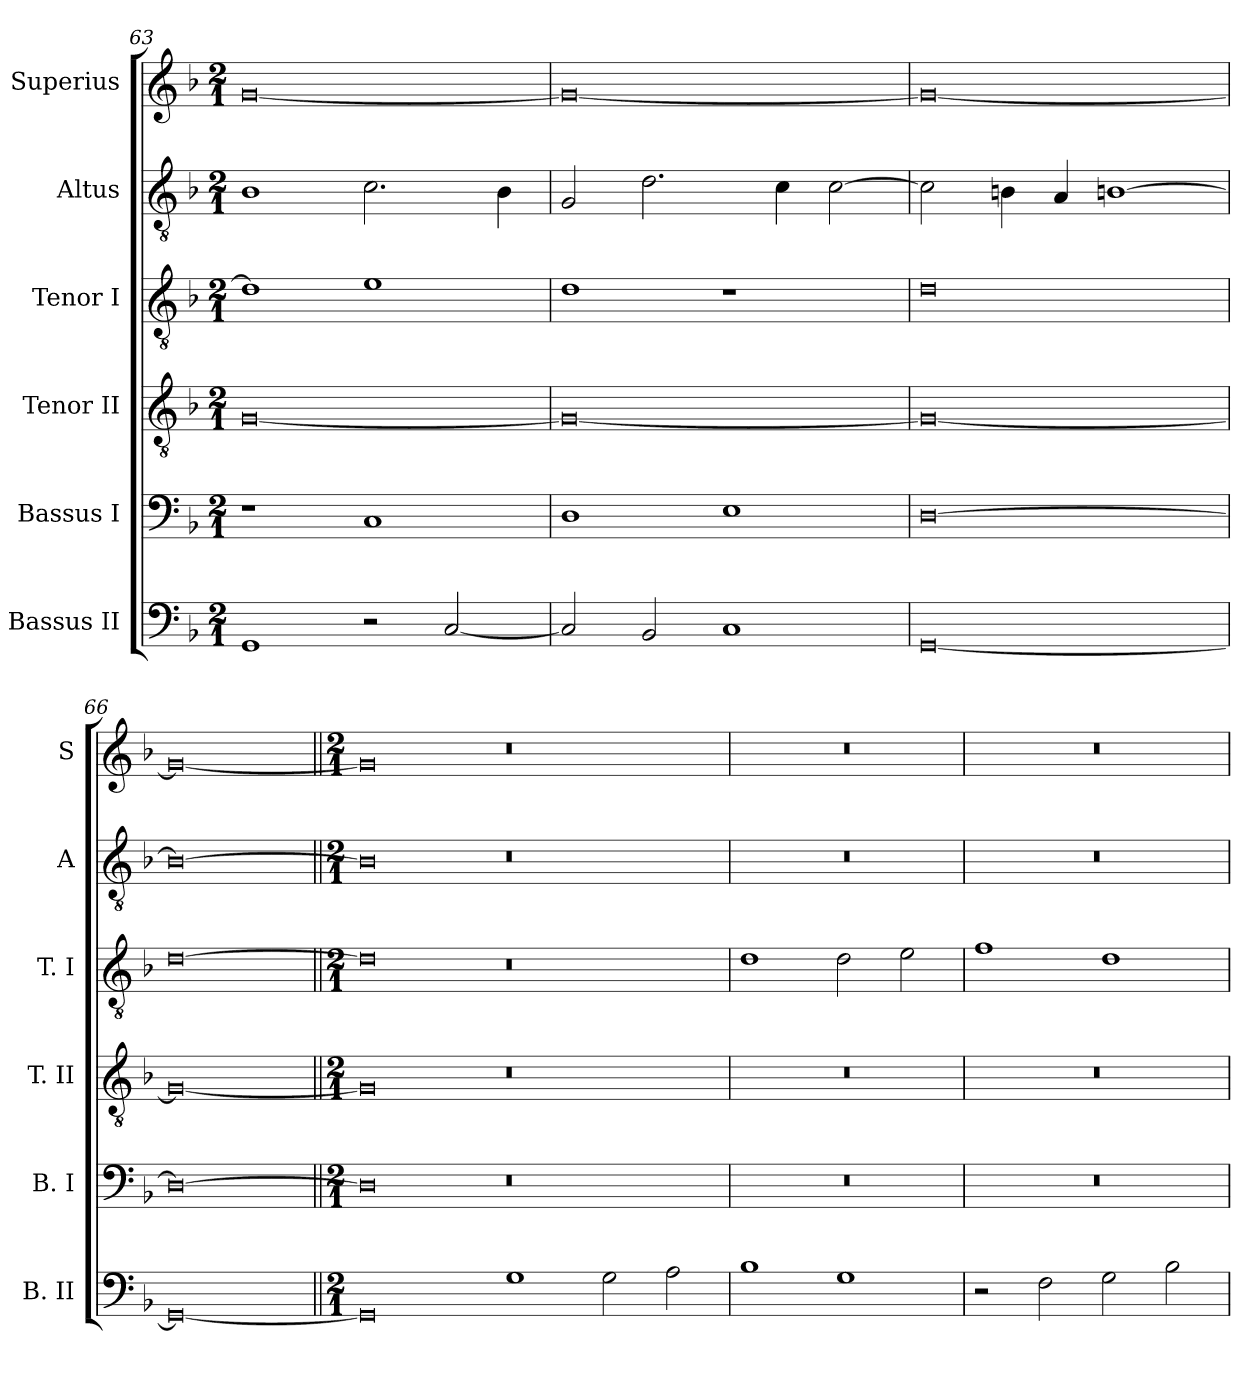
**kern	**kern	**kern	**kern	**kern	**kern
*part6	*part5	*part4	*part3	*part2	*part1
*staff6	*staff5	*staff4	*staff3	*staff2	*staff1
*I"Bassus II	*I"Bassus I	*I"Tenor II	*I"Tenor I	*I"Altus	*I"Superius
*I'B. II	*I'B. I	*I'T. II	*I'T. I	*I'A	*I'S
*clefF4	*clefF4	*clefGv2	*clefGv2	*clefGv2	*clefG2
*k[b-]	*k[b-]	*k[b-]	*k[b-]	*k[b-]	*k[b-]
*F:	*F:	*F:	*F:	*F:	*F:
*M2/1	*M2/1	*M2/1	*M2/1	*M2/1	*M2/1
=63	=63	=63	=63	=63	=63
1GG	1r	[0G	1d]	1B-	[0g
2r	1C	.	1e	2.c	.
[2C	.	.	.	.	.
.	.	.	.	4B-	.
=64	=64	=64	=64	=64	=64
2C]	1D	0G_	1d	2G	0g_
2BB-	.	.	.	2.d	.
1C	1E	.	1r	.	.
.	.	.	.	4c	.
.	.	.	.	[2c	.
=65	=65	=65	=65	=65	=65
[0GG	[0D	0G_	0d	2c]	0g_
.	.	.	.	4Bn	.
.	.	.	.	4A	.
.	.	.	.	[1Bn	.
=66	=66	=66	=66	=66	=66
0GG_	0D_	0G_	[0d	0B_	0g_
=67||	=67||	=67||	=67||	=67||	=67||
*M2/1	*M2/1	*M2/1	*M2/1	*M2/1	*M2/1
0GG]	0D]	0G]	0d]	0B]	0g]
1G	0r	0r	0r	0r	0r
2G	.	.	.	.	.
2A	.	.	.	.	.
=68	=68	=68	=68	=68	=68
1B-	0r	0r	1d	0r	0r
1G	.	.	2d	.	.
.	.	.	2e	.	.
=69	=69	=69	=69	=69	=69
2r	0r	0r	1f	0r	0r
2F	.	.	.	.	.
2G	.	.	1d	.	.
2B-	.	.	.	.	.
=	=	=	=	=	=
*-	*-	*-	*-	*-	*-
